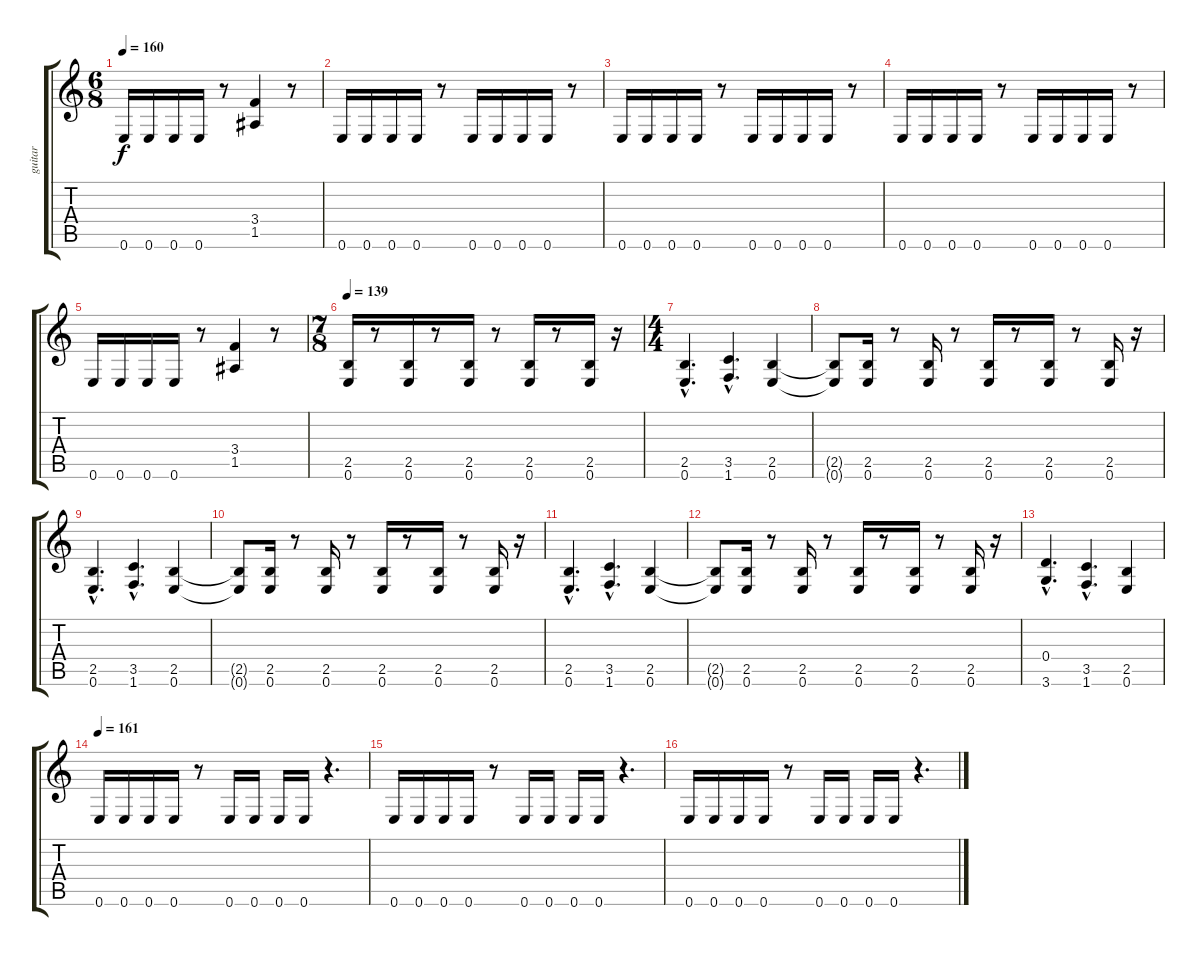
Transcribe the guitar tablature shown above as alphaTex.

\track ("guitar" "guitar") {instrument distortionguitar}
\staff {score tabs}
\tuning (E4 B3 G3 D3 A2 E2) {hide}
\ts (6 8)
\tempo 160
\clef g2
\ks c
0.6.16{dy f} 0.6.16 0.6.16 0.6.16 r.8 (3.4 1.5).4 r.8 |
0.6.16 0.6.16 0.6.16 0.6.16 r.8 0.6.16 0.6.16 0.6.16 0.6.16 r.8 |
0.6.16 0.6.16 0.6.16 0.6.16 r.8 0.6.16 0.6.16 0.6.16 0.6.16 r.8 |
0.6.16 0.6.16 0.6.16 0.6.16 r.8 0.6.16 0.6.16 0.6.16 0.6.16 r.8 |
0.6.16 0.6.16 0.6.16 0.6.16 r.8 (3.4 1.5).4 r.8 |
\ts (7 8)
\tempo 139
(2.5 0.6).16 r.8 (2.5 0.6).16 r.8 (2.5 0.6).16 r.8 (2.5 0.6).16 r.8 (2.5 0.6).16 r.16 |
\ts (4 4)
(2.5{hac} 0.6{hac}).4{d} (3.5{hac} 1.6{hac}).4{d} (2.5 0.6).4 |
(2.5{t} 0.6{t}).8 (2.5 0.6).16 r.8 (2.5 0.6).16 r.8 (2.5 0.6).16 r.8 (2.5 0.6).16 r.8 (2.5 0.6).16 r.16 |
(2.5{hac} 0.6{hac}).4{d} (3.5{hac} 1.6{hac}).4{d} (2.5 0.6).4 |
(2.5{t} 0.6{t}).8 (2.5 0.6).16 r.8 (2.5 0.6).16 r.8 (2.5 0.6).16 r.8 (2.5 0.6).16 r.8 (2.5 0.6).16 r.16 |
(2.5{hac} 0.6{hac}).4{d} (3.5{hac} 1.6{hac}).4{d} (2.5 0.6).4 |
(2.5{t} 0.6{t}).8 (2.5 0.6).16 r.8 (2.5 0.6).16 r.8 (2.5 0.6).16 r.8 (2.5 0.6).16 r.8 (2.5 0.6).16 r.16 |
(0.4{hac} 3.6{hac}).4{d} (3.5{hac} 1.6{hac}).4{d} (2.5 0.6).4 |
\tempo 161
0.6.16 0.6.16 0.6.16 0.6.16 r.8 0.6.16 0.6.16 0.6.16 0.6.16 r.4{d} |
0.6.16 0.6.16 0.6.16 0.6.16 r.8 0.6.16 0.6.16 0.6.16 0.6.16 r.4{d} |
0.6.16 0.6.16 0.6.16 0.6.16 r.8 0.6.16 0.6.16 0.6.16 0.6.16 r.4{d}
